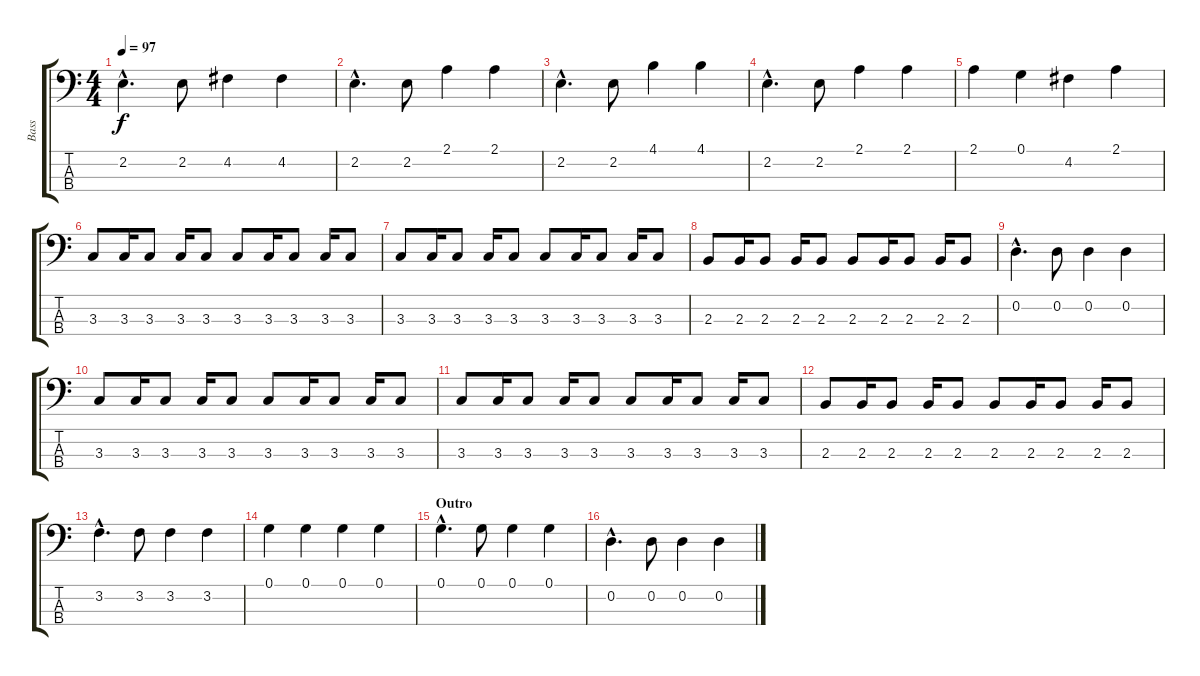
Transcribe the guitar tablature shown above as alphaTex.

\track ("Bass" "Bass") {instrument electricbassfinger}
\staff {score tabs}
\tuning (G2 D2 A1 E1) {hide}
\ts (4 4)
\tempo 97
\clef f4
\ks c
2.2{hac}.4{d dy f} 2.2.8 4.2.4 4.2.4 |
2.2{hac}.4{d} 2.2.8 2.1.4 2.1.4 |
2.2{hac}.4{d} 2.2.8 4.1.4 4.1.4 |
2.2{hac}.4{d} 2.2.8 2.1.4 2.1.4 |
2.1.4 0.1.4 4.2.4 2.1.4 |
3.3.8 3.3.16 3.3.8 3.3.16 3.3.8 3.3.8 3.3.16 3.3.8 3.3.16 3.3.8 |
3.3.8 3.3.16 3.3.8 3.3.16 3.3.8 3.3.8 3.3.16 3.3.8 3.3.16 3.3.8 |
2.3.8 2.3.16 2.3.8 2.3.16 2.3.8 2.3.8 2.3.16 2.3.8 2.3.16 2.3.8 |
0.2{hac}.4{d} 0.2.8 0.2.4 0.2.4 |
3.3.8 3.3.16 3.3.8 3.3.16 3.3.8 3.3.8 3.3.16 3.3.8 3.3.16 3.3.8 |
3.3.8 3.3.16 3.3.8 3.3.16 3.3.8 3.3.8 3.3.16 3.3.8 3.3.16 3.3.8 |
2.3.8 2.3.16 2.3.8 2.3.16 2.3.8 2.3.8 2.3.16 2.3.8 2.3.16 2.3.8 |
3.2{hac}.4{d} 3.2.8 3.2.4 3.2.4 |
0.1.4 0.1.4 0.1.4 0.1.4 |
\section ("" "Outro")
0.1{hac}.4{d} 0.1.8 0.1.4 0.1.4 |
0.2{hac}.4{d} 0.2.8 0.2.4 0.2.4
